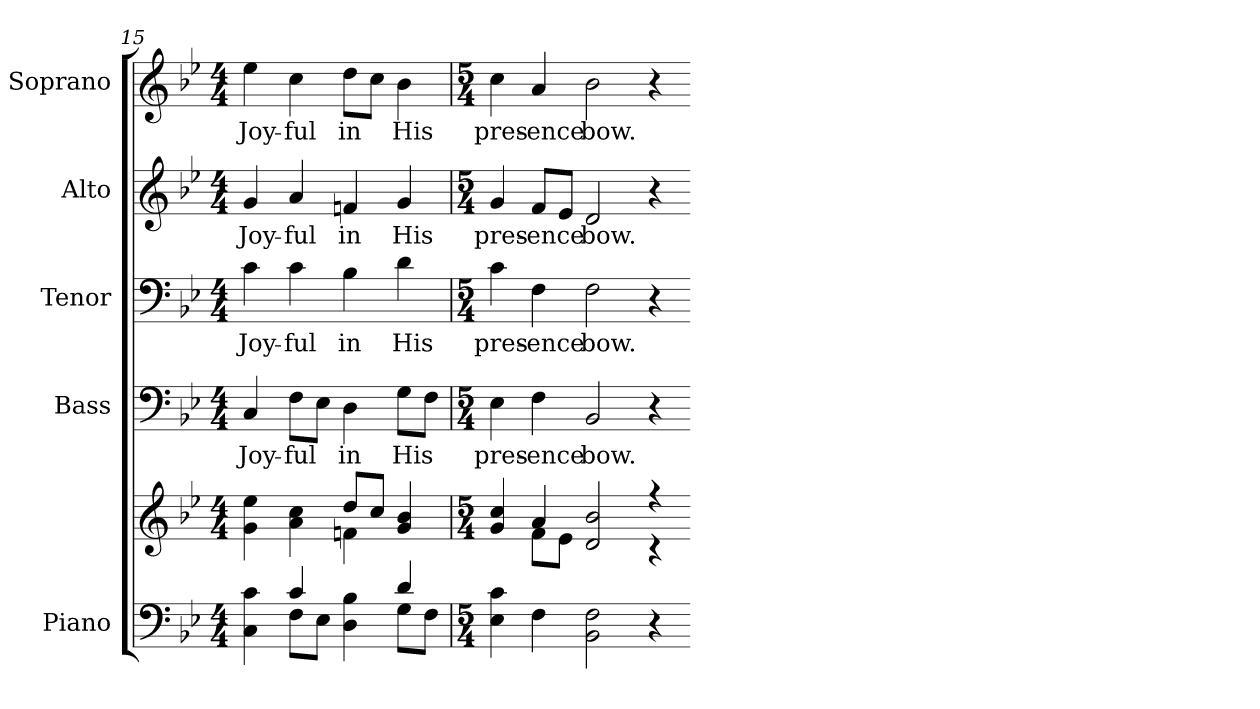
**kern	**kern	**kern	**text	**kern	**text	**kern	**text	**kern	**text
*part5	*part5	*part4	*part4	*part3	*part3	*part2	*part2	*part1	*part1
*staff6	*staff5	*staff4	*staff4	*staff3	*staff3	*staff2	*staff2	*staff1	*staff1
*I"Piano	*	*I"Bass	*	*I"Tenor	*	*I"Alto	*	*I"Soprano	*
*I'Pno.	*	*I'B.	*	*I'T.	*	*I'A.	*	*I'S.	*
*clefF4	*clefG2	*clefF4	*	*clefF4	*	*clefG2	*	*clefG2	*
*k[b-e-]	*k[b-e-]	*k[b-e-]	*	*k[b-e-]	*	*k[b-e-]	*	*k[b-e-]	*
*B-:	*B-:	*B-:	*	*B-:	*	*B-:	*	*B-:	*
*M4/4	*M4/4	*M4/4	*	*M4/4	*	*M4/4	*	*M4/4	*
=15	=15	=15	=15	=15	=15	=15	=15	=15	=15
*^	*^	*	*	*	*	*	*	*	*
!	!	!	!	!	!LO:LY:b:color=#000000	!	!	!	!	!	!
!	!	!	!	!	!	!	!LO:LY:b:color=#000000	!	!	!	!
!	!	!	!	!	!	!	!	!	!LO:LY:b:color=#000000	!	!
!	!	!	!	!	!	!	!	!	!	!	!LO:LY:b:color=#000000
4Ci\ 4ci	4ryy	4gi\ 4ee-i	2ryy	4Ci/	Joy-	4ci\	Joy-	4gi/	Joy-	4ee-i\	Joy-
!	!	!	!	!	!LO:LY:b:color=#000000	!	!	!	!	!	!
!	!	!	!	!	!	!	!LO:LY:b:color=#000000	!	!	!	!
!	!	!	!	!	!	!	!	!	!LO:LY:b:color=#000000	!	!
!	!	!	!	!	!	!	!	!	!	!	!LO:LY:b:color=#000000
4ci/	8Fi\L	4ai\ 4cci	.	8Fi\L	-ful	4ci\	-ful	4ai/	-ful	4cci\	-ful
.	8E-i\J	.	.	8E-i\J	.	.	.	.	.	.	.
!	!	!	!	!	!LO:LY:b:color=#000000	!	!	!	!	!	!
!	!	!	!	!	!	!	!LO:LY:b:color=#000000	!	!	!	!
!	!	!	!	!	!	!	!	!	!LO:LY:b:color=#000000	!	!
!	!	!	!	!	!	!	!	!	!	!	!LO:LY:b:color=#000000
4Di\ 4B-i	4ryy	8ddi/L	4fni\	4Di\	in	4B-i\	in	4fni/	in	8ddi\L	in
.	.	8cci/J	.	.	.	.	.	.	.	8cci\J	.
!	!	!	!	!	!LO:LY:b:color=#000000	!	!	!	!	!	!
!	!	!	!	!	!	!	!LO:LY:b:color=#000000	!	!	!	!
!	!	!	!	!	!	!	!	!	!LO:LY:b:color=#000000	!	!
!	!	!	!	!	!	!	!	!	!	!	!LO:LY:b:color=#000000
4di/	8Gi\L	4gi/ 4b-i	4ryy	8Gi\L	His	4di\	His	4gi/	His	4b-i\	His
.	8Fi\J	.	.	8Fi\J	.	.	.	.	.	.	.
*v	*v	*	*	*	*	*	*	*	*	*	*
=16	=16	=16	=16	=16	=16	=16	=16	=16	=16	=16
*M5/4	*M5/4	*	*M5/4	*	*M5/4	*	*M5/4	*	*M5/4	*
*^	*	*	*	*	*	*	*	*	*	*
!	!	!	!	!	!LO:LY:b:color=#000000	!	!	!	!	!	!
*v	*v	*	*	*	*	*	*	*	*	*	*
*^	*	*	*	*	*	*	*	*	*	*
!	!	!	!	!	!	!	!LO:LY:b:color=#000000	!	!	!	!
*v	*v	*	*	*	*	*	*	*	*	*	*
*^	*	*	*	*	*	*	*	*	*	*
!	!	!	!	!	!	!	!	!	!LO:LY:b:color=#000000	!	!
*v	*v	*	*	*	*	*	*	*	*	*	*
*^	*	*	*	*	*	*	*	*	*	*
!	!	!	!	!	!	!	!	!	!	!	!LO:LY:b:color=#000000
*v	*v	*	*	*	*	*	*	*	*	*	*
4E-i\ 4ci	4gi/ 4cci	4ryy	4E-i\	pres-	4ci\	pres-	4gi/	pres-	4cci\	pres-
!	!	!	!	!LO:LY:b:color=#000000	!	!	!	!	!	!
!	!	!	!	!	!	!LO:LY:b:color=#000000	!	!	!	!
!	!	!	!	!	!	!	!	!LO:LY:b:color=#000000	!	!
!	!	!	!	!	!	!	!	!	!	!LO:LY:b:color=#000000
4Fi\	4ai/	8fi\L	4Fi\	-ence	4Fi\	-ence	8fi/L	-ence	4ai/	-ence
.	.	8e-i\J	.	.	.	.	8e-i/J	.	.	.
!	!	!	!	!LO:LY:b:color=#000000	!	!	!	!	!	!
!	!	!	!	!	!	!LO:LY:b:color=#000000	!	!	!	!
!	!	!	!	!	!	!	!	!LO:LY:b:color=#000000	!	!
!	!	!	!	!	!	!	!	!	!	!LO:LY:b:color=#000000
2BB-i\ 2Fi	2di/ 2b-i	2ryy	2BB-i/	bow.	2Fi\	bow.	2di/	bow.	2b-i\	bow.
4r	4r	4r	4r	.	4r	.	4r	.	4r	.
*	*v	*v	*	*	*	*	*	*	*	*
=-	=-	=-	=-	=-	=-	=-	=-	=-	=-
*-	*-	*-	*-	*-	*-	*-	*-	*-	*-
